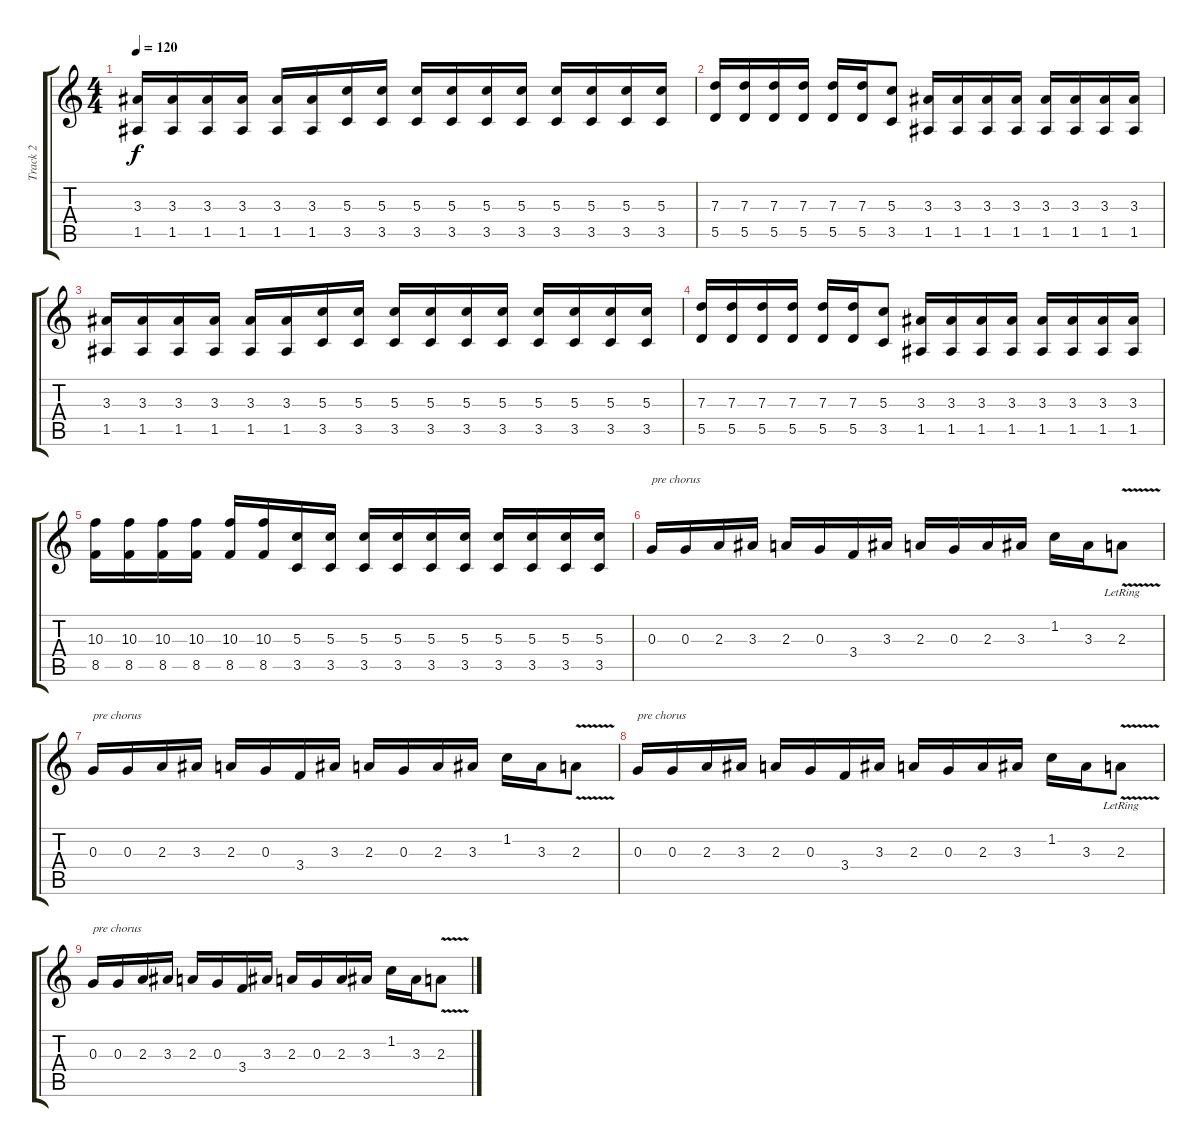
\track ("Track 2" "Track 2") {instrument distortionguitar}
\staff {score tabs}
\tuning (E4 B3 G3 D3 A2 D2) {hide}
\ts (4 4)
\tempo 120
\clef g2
\ks c
(3.3 1.5).16{dy f} (3.3 1.5).16 (3.3 1.5).16 (3.3 1.5).16 (3.3 1.5).16 (3.3 1.5).16 (5.3 3.5).16 (5.3 3.5).16 (5.3 3.5).16 (5.3 3.5).16 (5.3 3.5).16 (5.3 3.5).16 (5.3 3.5).16 (5.3 3.5).16 (5.3 3.5).16 (5.3 3.5).16 |
(7.3 5.5).16 (7.3 5.5).16 (7.3 5.5).16 (7.3 5.5).16 (7.3 5.5).16 (7.3 5.5).16 (5.3 3.5).8 (3.3 1.5).16 (3.3 1.5).16 (3.3 1.5).16 (3.3 1.5).16 (3.3 1.5).16 (3.3 1.5).16 (3.3 1.5).16 (3.3 1.5).16 |
(3.3 1.5).16 (3.3 1.5).16 (3.3 1.5).16 (3.3 1.5).16 (3.3 1.5).16 (3.3 1.5).16 (5.3 3.5).16 (5.3 3.5).16 (5.3 3.5).16 (5.3 3.5).16 (5.3 3.5).16 (5.3 3.5).16 (5.3 3.5).16 (5.3 3.5).16 (5.3 3.5).16 (5.3 3.5).16 |
(7.3 5.5).16 (7.3 5.5).16 (7.3 5.5).16 (7.3 5.5).16 (7.3 5.5).16 (7.3 5.5).16 (5.3 3.5).8 (3.3 1.5).16 (3.3 1.5).16 (3.3 1.5).16 (3.3 1.5).16 (3.3 1.5).16 (3.3 1.5).16 (3.3 1.5).16 (3.3 1.5).16 |
(10.3 8.5).16 (10.3 8.5).16 (10.3 8.5).16 (10.3 8.5).16 (10.3 8.5).16 (10.3 8.5).16 (5.3 3.5).16 (5.3 3.5).16 (5.3 3.5).16 (5.3 3.5).16 (5.3 3.5).16 (5.3 3.5).16 (5.3 3.5).16 (5.3 3.5).16 (5.3 3.5).16 (5.3 3.5).16 |
0.3.16{txt "pre chorus"} 0.3.16 2.3.16 3.3.16 2.3.16 0.3.16 3.4.16 3.3.16 2.3.16 0.3.16 2.3.16 3.3.16 1.2.16 3.3.16 2.3{v lr}.8 |
0.3.16{txt "pre chorus"} 0.3.16 2.3.16 3.3.16 2.3.16 0.3.16 3.4.16 3.3.16 2.3.16 0.3.16 2.3.16 3.3.16 1.2.16 3.3.16 2.3{v}.8 |
0.3.16{txt "pre chorus"} 0.3.16 2.3.16 3.3.16 2.3.16 0.3.16 3.4.16 3.3.16 2.3.16 0.3.16 2.3.16 3.3.16 1.2.16 3.3.16 2.3{v lr}.8 |
0.3.16{txt "pre chorus"} 0.3.16 2.3.16 3.3.16 2.3.16 0.3.16 3.4.16 3.3.16 2.3.16 0.3.16 2.3.16 3.3.16 1.2.16 3.3.16 2.3{v}.8
